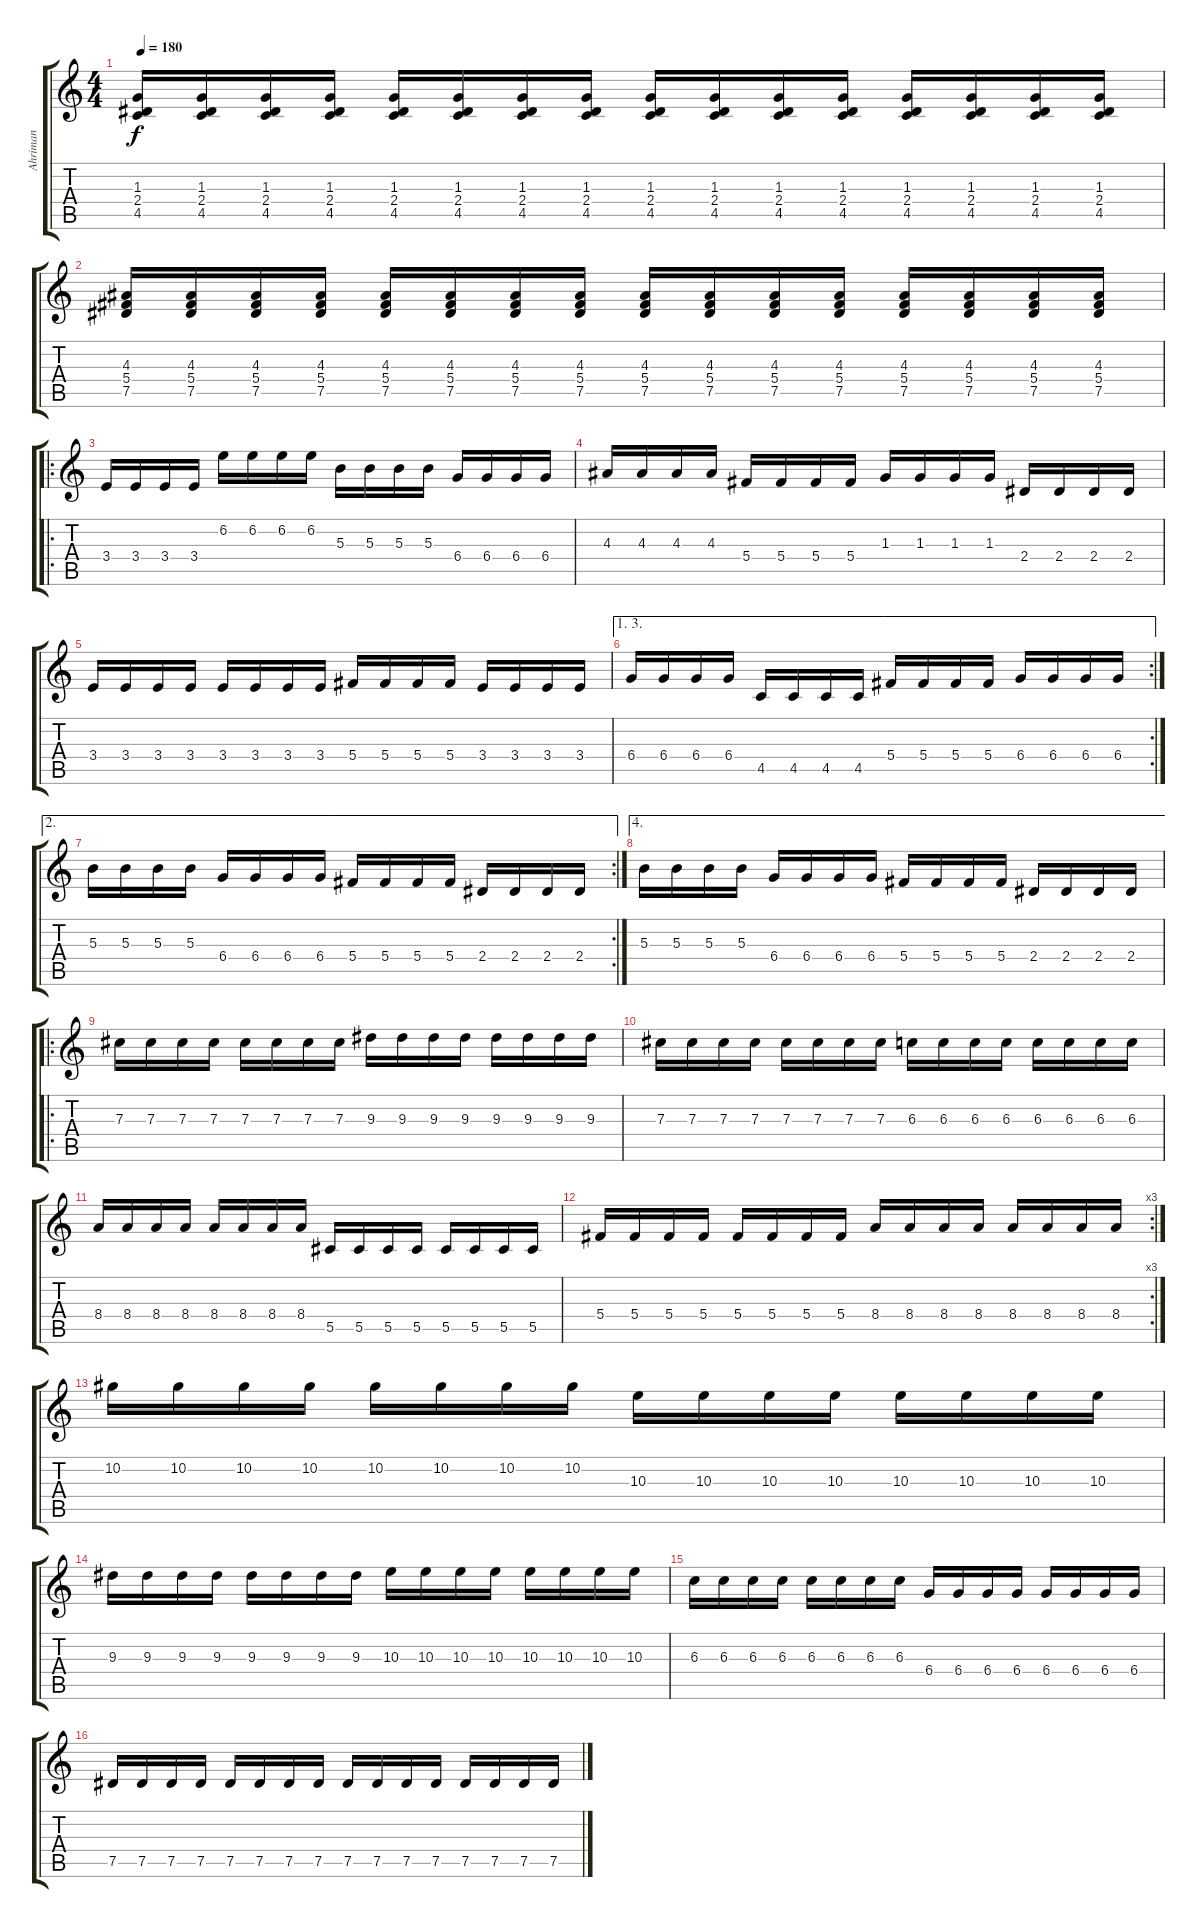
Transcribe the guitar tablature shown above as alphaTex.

\track ("Ahriman" "Ahriman") {instrument distortionguitar}
\staff {score tabs}
\tuning (Eb4 Bb3 Gb3 Db3 Ab2 Eb2) {hide}
\ts (4 4)
\tempo 180
\clef g2
\ks c
(1.3 2.4 4.5).16{dy f} (1.3 2.4 4.5).16 (1.3 2.4 4.5).16 (1.3 2.4 4.5).16 (1.3 2.4 4.5).16 (1.3 2.4 4.5).16 (1.3 2.4 4.5).16 (1.3 2.4 4.5).16 (1.3 2.4 4.5).16 (1.3 2.4 4.5).16 (1.3 2.4 4.5).16 (1.3 2.4 4.5).16 (1.3 2.4 4.5).16 (1.3 2.4 4.5).16 (1.3 2.4 4.5).16 (1.3 2.4 4.5).16 |
(4.3 5.4 7.5).16 (4.3 5.4 7.5).16 (4.3 5.4 7.5).16 (4.3 5.4 7.5).16 (4.3 5.4 7.5).16 (4.3 5.4 7.5).16 (4.3 5.4 7.5).16 (4.3 5.4 7.5).16 (4.3 5.4 7.5).16 (4.3 5.4 7.5).16 (4.3 5.4 7.5).16 (4.3 5.4 7.5).16 (4.3 5.4 7.5).16 (4.3 5.4 7.5).16 (4.3 5.4 7.5).16 (4.3 5.4 7.5).16 |
\ro
3.4.16 3.4.16 3.4.16 3.4.16 6.2.16 6.2.16 6.2.16 6.2.16 5.3.16 5.3.16 5.3.16 5.3.16 6.4.16 6.4.16 6.4.16 6.4.16 |
4.3.16 4.3.16 4.3.16 4.3.16 5.4.16 5.4.16 5.4.16 5.4.16 1.3.16 1.3.16 1.3.16 1.3.16 2.4.16 2.4.16 2.4.16 2.4.16 |
3.4.16 3.4.16 3.4.16 3.4.16 3.4.16 3.4.16 3.4.16 3.4.16 5.4.16 5.4.16 5.4.16 5.4.16 3.4.16 3.4.16 3.4.16 3.4.16 |
\ae (1 3)
\rc 2
6.4.16 6.4.16 6.4.16 6.4.16 4.5.16 4.5.16 4.5.16 4.5.16 5.4.16 5.4.16 5.4.16 5.4.16 6.4.16 6.4.16 6.4.16 6.4.16 |
\ae 2
\rc 2
5.3.16 5.3.16 5.3.16 5.3.16 6.4.16 6.4.16 6.4.16 6.4.16 5.4.16 5.4.16 5.4.16 5.4.16 2.4.16 2.4.16 2.4.16 2.4.16 |
\ae 4
5.3.16 5.3.16 5.3.16 5.3.16 6.4.16 6.4.16 6.4.16 6.4.16 5.4.16 5.4.16 5.4.16 5.4.16 2.4.16 2.4.16 2.4.16 2.4.16 |
\ro
7.3.16 7.3.16 7.3.16 7.3.16 7.3.16 7.3.16 7.3.16 7.3.16 9.3.16 9.3.16 9.3.16 9.3.16 9.3.16 9.3.16 9.3.16 9.3.16 |
7.3.16 7.3.16 7.3.16 7.3.16 7.3.16 7.3.16 7.3.16 7.3.16 6.3.16 6.3.16 6.3.16 6.3.16 6.3.16 6.3.16 6.3.16 6.3.16 |
8.4.16 8.4.16 8.4.16 8.4.16 8.4.16 8.4.16 8.4.16 8.4.16 5.5.16 5.5.16 5.5.16 5.5.16 5.5.16 5.5.16 5.5.16 5.5.16 |
\rc 3
5.4.16 5.4.16 5.4.16 5.4.16 5.4.16 5.4.16 5.4.16 5.4.16 8.4.16 8.4.16 8.4.16 8.4.16 8.4.16 8.4.16 8.4.16 8.4.16 |
10.2.16 10.2.16 10.2.16 10.2.16 10.2.16 10.2.16 10.2.16 10.2.16 10.3.16 10.3.16 10.3.16 10.3.16 10.3.16 10.3.16 10.3.16 10.3.16 |
9.3.16 9.3.16 9.3.16 9.3.16 9.3.16 9.3.16 9.3.16 9.3.16 10.3.16 10.3.16 10.3.16 10.3.16 10.3.16 10.3.16 10.3.16 10.3.16 |
6.3.16 6.3.16 6.3.16 6.3.16 6.3.16 6.3.16 6.3.16 6.3.16 6.4.16 6.4.16 6.4.16 6.4.16 6.4.16 6.4.16 6.4.16 6.4.16 |
7.5.16 7.5.16 7.5.16 7.5.16 7.5.16 7.5.16 7.5.16 7.5.16 7.5.16 7.5.16 7.5.16 7.5.16 7.5.16 7.5.16 7.5.16 7.5.16
